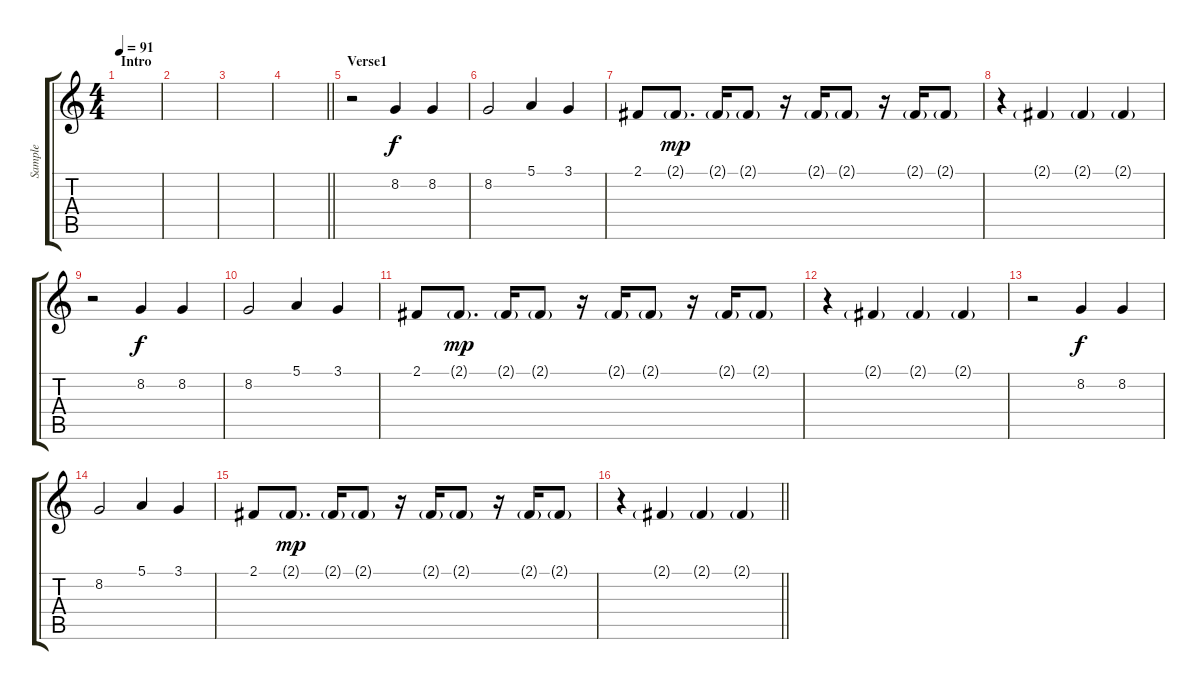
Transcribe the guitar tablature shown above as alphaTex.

\track ("Sample" "Sample") {instrument woodblock}
\staff {score tabs}
\tuning (E4 B3 G3 D3 A2 E2) {hide}
\ts (4 4)
\section ("" "Intro")
\tempo 91
\clef g2
\ks c
|
|
|
\barLineRight lightlight
|
\section ("" "Verse1")
r.2 8.2.4 8.2.4 |
8.2.2 5.1.4 3.1.4 |
2.1.8 2.1{g}.8{d dy mp} 2.1{g}.16 2.1{g}.8 r.16 2.1{g}.16 2.1{g}.8 r.16 2.1{g}.16 2.1{g}.8 |
r.4 2.1{g}.4 2.1{g}.4 2.1{g}.4 |
r.2 8.2.4{dy f} 8.2.4 |
8.2.2 5.1.4 3.1.4 |
2.1.8 2.1{g}.8{d dy mp} 2.1{g}.16 2.1{g}.8 r.16 2.1{g}.16 2.1{g}.8 r.16 2.1{g}.16 2.1{g}.8 |
r.4 2.1{g}.4 2.1{g}.4 2.1{g}.4 |
r.2 8.2.4{dy f} 8.2.4 |
8.2.2 5.1.4 3.1.4 |
2.1.8 2.1{g}.8{d dy mp} 2.1{g}.16 2.1{g}.8 r.16 2.1{g}.16 2.1{g}.8 r.16 2.1{g}.16 2.1{g}.8 |
\barLineRight lightlight
r.4 2.1{g}.4 2.1{g}.4 2.1{g}.4
